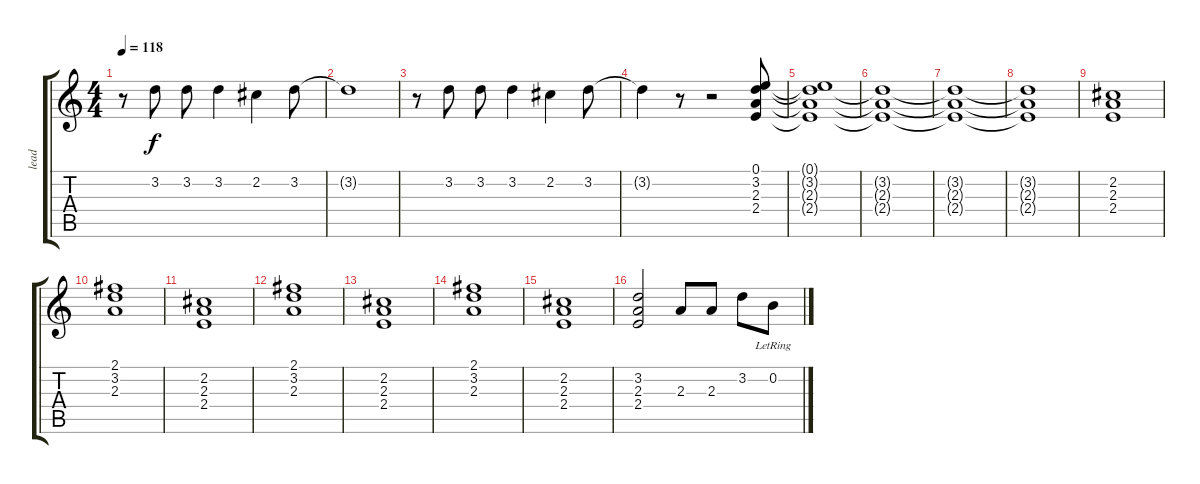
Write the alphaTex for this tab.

\track ("lead" "lead") {instrument distortionguitar}
\staff {score tabs}
\tuning (E4 B3 G3 D3 A2 E2) {hide}
\ts (4 4)
\tempo 118
\clef g2
\ks c
r.8{dy f} 3.2.8 3.2.8 3.2.4 2.2.4 3.2.8 |
3.2{t}.1 |
r.8 3.2.8 3.2.8 3.2.4 2.2.4 3.2.8 |
3.2{t}.4 r.8 r.2 (0.1 3.2 2.3 2.4).8 |
(0.1{t} 3.2{t} 2.3{t} 2.4{t}).1 |
(3.2{t} 2.3{t} 2.4{t}).1 |
(3.2{t} 2.3{t} 2.4{t}).1 |
(3.2{t} 2.3{t} 2.4{t}).1 |
(2.2 2.3 2.4).1 |
(2.1 3.2 2.3).1 |
(2.2 2.3 2.4).1 |
(2.1 3.2 2.3).1 |
(2.2 2.3 2.4).1 |
(2.1 3.2 2.3).1 |
(2.2 2.3 2.4).1 |
(3.2 2.3 2.4).2 2.3.8 2.3.8 3.2.8 0.2{lr}.8
